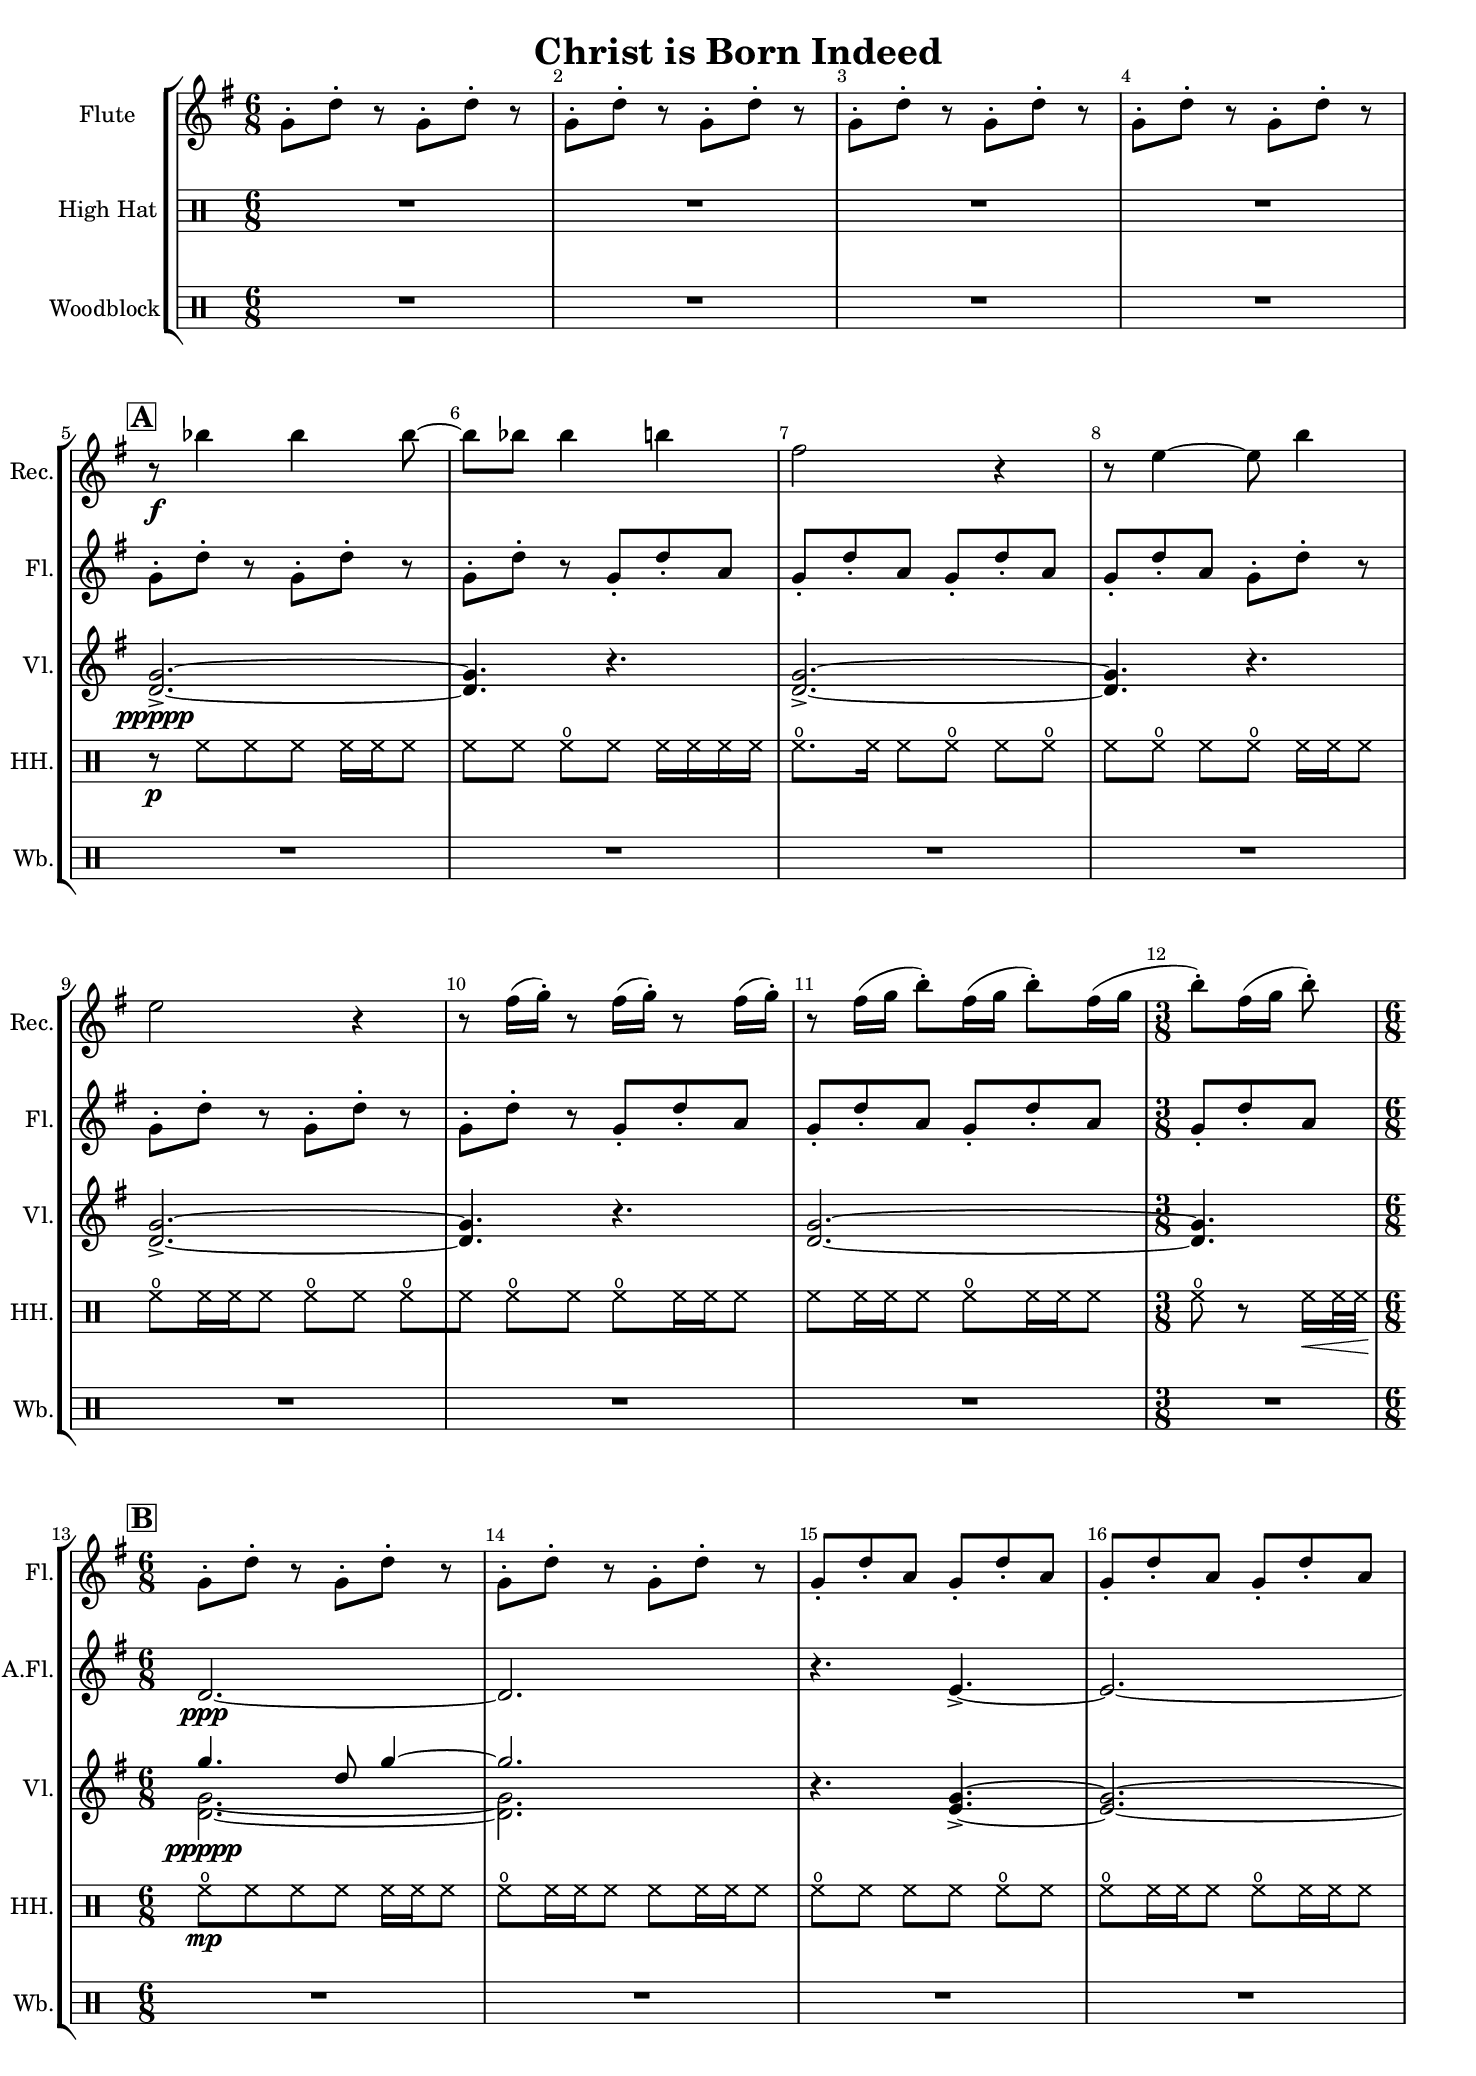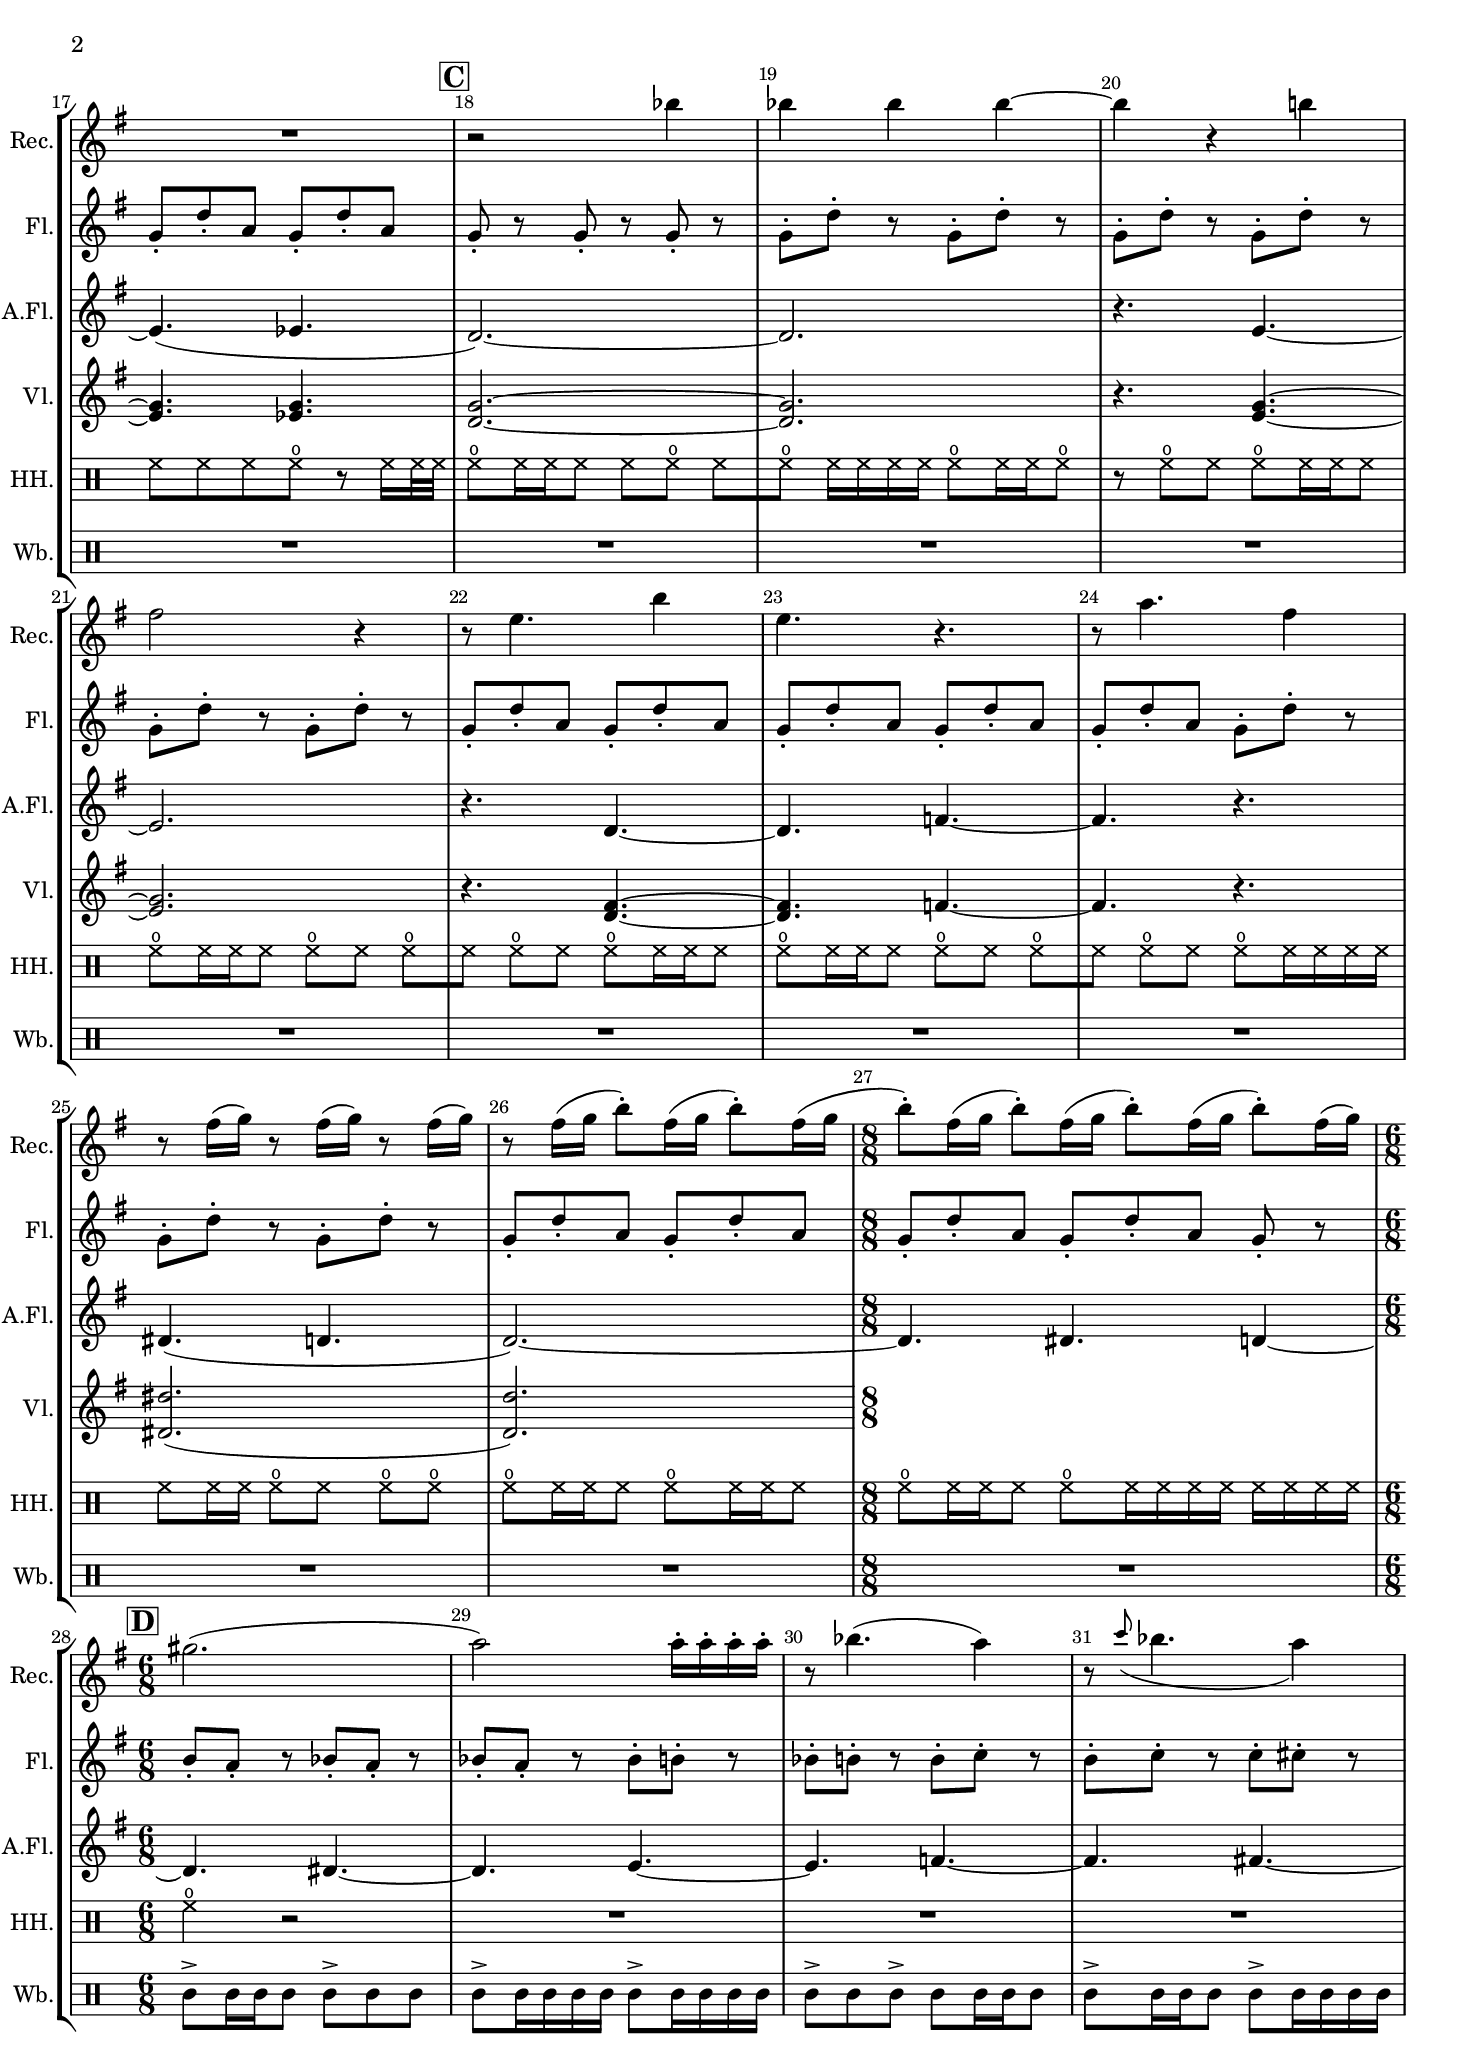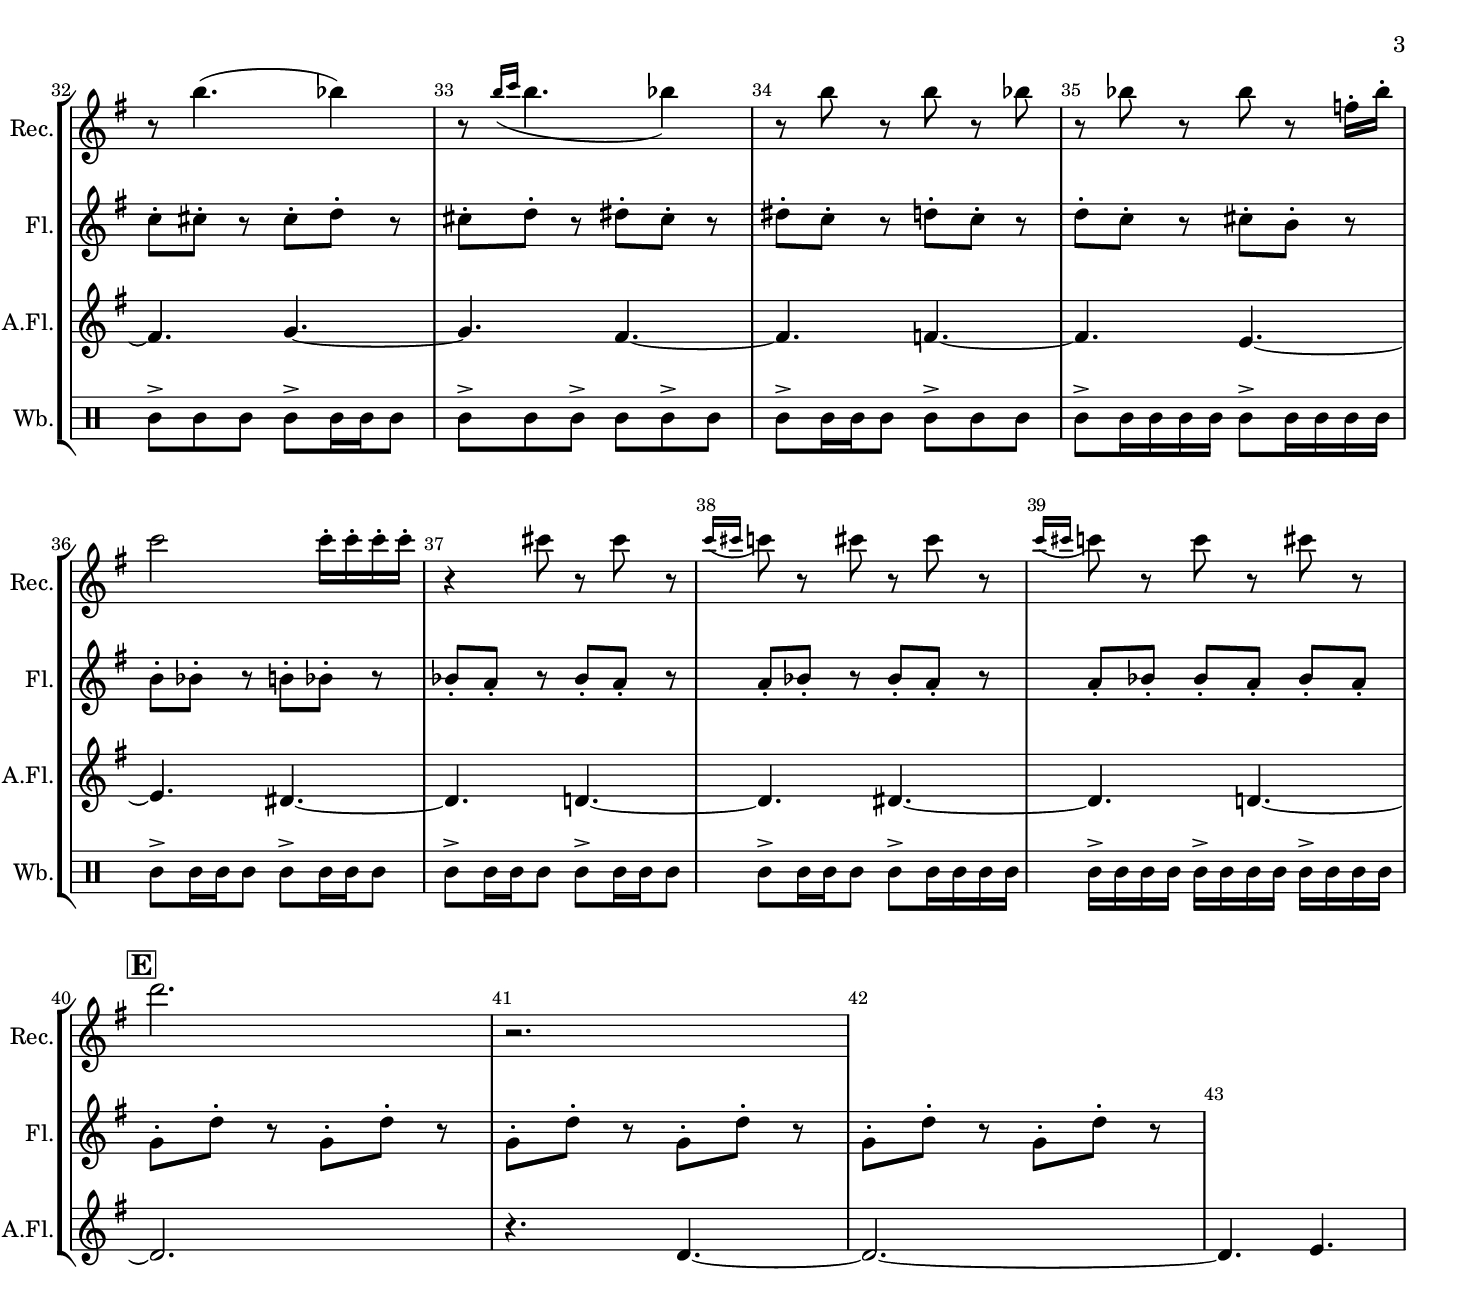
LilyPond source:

\version "2.20.0"  % necessary for upgrading to future LilyPond versions.

#(set-default-paper-size "b4")

\header{
  title = "Christ is Born Indeed"
}

\score {
  \layout {
    \context {
      \RemoveEmptyStaffContext
      \override VerticalAxisGroup.remove-first = ##t
    }
  }

  \midi {
    \tempo 4 = 124
  }

  \new StaffGroup <<
    \new Staff \with {
      instrumentName = "Recorder"
      shortInstrumentName = "Rec."
      midiInstrument = #"recorder"
    } \relative c''' {
      \override Score.BarNumber.break-visibility = ##(#f #t #t)
      \set Score.markFormatter = #format-mark-box-alphabet

      \key g \major
      \clef treble
      \time 6/8
      \repeat unfold 4 { R2. }
      \break

      % 5 // A
      \mark \default
      r8\f bes4 bes bes8~
      bes8 bes8 bes4 b4
      fis2 r4
      r8 e4~ e8 b'4
      \break
      
      % 9
      e,2 r4
      \repeat unfold 3 { r8 fis16( g-.) }
      r8 fis16([ g] b8-.[) fis16( g] b8-.[) fis16( g]
      \time 3/8
      b8-.)[ fis16( g] b8-.)
      \break
      
      % 13 // B
      \mark \default
      \time 6/8
      \repeat unfold 5 { R2. }

      % 18 // C
      \mark \default
      r2 bes4
      % 19
      bes4 bes bes~
      % 20
      bes4 r b
      % 21
      fis2 r4
      % 22
      r8 e4. b'4
      % 23
      e,4. r4.
      % 24
      r8 a4. fis4
      \break

      % 25
      \repeat unfold 3 { r8 fis16([ g]) }
      % 26
      r8 fis16([ g] b8-.[) fis16( g] b8-.[) fis16( g]
      % 27
      \time 8/8
      b8-.[) fis16( g] b8-.[) fis16( g] b8-.[) fis16( g] b8-.[) fis16( g])
      \break

      % 28 // D
      \mark \default
      \time 6/8
      gis2.(
      % 29
      a2) a16-. a-. a-. a-.
      % 30
      r8 bes4.( a4)
      % 31
      r8 \grace c8( bes4. a4)
      \break
      
      % 32
      r8 b4.( bes4)
      % 33
      r8 \grace { b16( c } b4. bes4)
      % 34
      r8 b r b8 r bes
      % 35
      r bes r bes r f16-. bes-.
      \break

      % 36
      c2 c16-. c-. c-. c-.
      % 37
      r4 cis8 r cis r
      % 38
      \grace { c16( cis } c8) r cis8 r cis r
      % 39
      \grace { c16( cis } c8) r c r cis r
      \break
      
      % 40 // E
      \mark \default
      d2.
      r2.
    } 
    % End Recorder

    \new Staff \with {
      instrumentName = "Flute"
      shortInstrumentName = "Fl."
      midiInstrument = #"flute"
    } \relative c'' {
      \key g \major
      \clef treble
      \time 6/8
      \repeat unfold 11 { g8-.[ d'-.] r }
      \repeat unfold 4 { g,-. d'-. a }
      % 9
      \repeat unfold 4 { g-.[ d'-.] r }
      \repeat unfold 4 { g,-. d'-. a }

      % 13 // B
      \repeat unfold 4 { g-.[ d'-.] r }
      \repeat unfold 6 { g,-. d'-. a }
      g8-. r g-. r g-. r
      \repeat unfold 6 { g-.[ d'-.] r }
      \repeat unfold 5 { g,-. d'-. a }
      \repeat unfold 3 { g-.[ d'-.] r }
      % 26
      \repeat unfold 4 { g,-.[ d'-. a] }
      g-. r 
      \break

      % 28 // D
      b8-. a-. r bes-. a-. r
      % 29
      bes-. a-. r bes-. b-. r
      % 30
      bes-. b-. r b-. c-. r 
      % 21
      b-. c-. r c-. cis-. r
      % 32
      c-. cis-. r cis-. d-. r
      % 33
      cis-. d-. r dis-. cis-. r
      % 34
      dis-. c-. r d-. c-. r
      % 35
      d-. c-. r cis-. b-. r
      \break
      
      % 36
      b-. bes-. r b-. bes-. r
      % 37
      bes-. a-. r bes-. a-. r
      % 38
      a8-. bes-. r bes-. a-. r
      % 39
      a8-.[ bes-.] bes8-.[ a-.] bes8-.[ a-.]

      % 40 // E
      \repeat unfold 6 { g8-.[ d'-.] r }
    }
    % End Flute

    \new Staff \with {
      instrumentName = "Alto Flute"
      shortInstrumentName = "A.Fl."
      midiInstrument = #"flute"
    } \relative c' {
      \key g \major
      R1 * 6/8 * 11
      % 12
      R1 * 3/8
      
      % 13 // B
      \time 6/8
      d2.~\ppp
      d
      % 15
      r4. e4.->~
      e2.~

      % 17
      e4.( ees
      % 18 // C
      d2.)~
      % 19
      d2.
      % 20
      r4. e~
      
      % 21
      e2.
      % 22
      r4. d4.~
      % 23
      d4. f~
      % 24
      f4. r

      % 25
      dis4.( d
      d2.)~

      % 27
      \time 8/8
      d4. dis4. d4~

      % 28 // D
      d4. dis~
      % 29
      dis4. e~
      % 30
      e f~
      % 31
      f fis~

      % 32
      fis g~
      g fis~
      fis f~
      f e~

      % 36
      e dis~
      dis d~
      d dis~
      dis d~

      % 40 // E
      d2.
      r4. d~
      d2.~
      d4. e
    }

    \new Staff \with {
      instrumentName = "Violin"
      shortInstrumentName = "Vl."
      midiInstrument = #"violin"
    } \relative c'' {
      \key g \major
      \repeat unfold 4 { R2. }
      % 5 // A
      <g d>2.->\ppppp~
      <g d>4. r
      <g d>2.->~
      <g d>4. r
      % 9
      <g d>2.->~
      <g d>4. r
      <g d>2.~
      % 12
      \time 3/8
      <g d>4.

      % 13 // B
      <<
        \relative {
          \stemUp g''4.\ppppp d8 g4~
          % 14
          g2.
        }
        \\
        \relative {
          <g' d>2._~
          % 14
          <g d>2.
        }
      >>
      % 15
      r4.
      <g e>->~
      <g e>2.~
      \break

      % 17
      <g e>4. <g ees>4.
      % 18 // C
      <g d>2.~
      % 19
      <g d>2.

      % 20
      r4. <g e>~
      % 21
      <g e>2.
      % 22
      r4. <fis d>4.~
      % 23
      <fis d> <f>~
      % 24
      <f> r
      % 25
      <dis' dis,>2.(
      % 26
      <d d,>)
    }
    % End Violin

    \new DrumStaff \with {
      instrumentName = "High Hat"
      shortInstrumentName = "HH."
    } \drummode {
      \repeat unfold 4 { R2. }
      % 5 // A
      r8\p hihat8[ hh hh] hh16 hh hh8
      % 6
      hh8[ hh8] openhihat[ hh] hh16[ hh hh hh]
      % 7
      openhihat8.[ hh16] hh8[ openhihat]
      \repeat unfold 3 { hh[ openhihat] }
      hh16 hh hh8
      % 9
      openhihat8[ hh16 hh hh8] openhihat[ hh] openhihat[
      % 10
      hh8] openhihat[ hh8] openhihat[ hh16 hh hh8]
      % 11
      hh[ hh16 hh hh8] openhihat[ hh16 hh16 hh8]
      % 12
      openhihat r8 hh16\< hh32 hh\!

      % 13 // B
      openhihat8[\mp hh8 hh hh ] hh16 hh hh8
      
      % 14
      openhihat8[ hh16 hh hh8] hh[ hh16 hh hh8]
      % 15
      openhihat[ hh] hh[ hh] openhihat[ hh]
      % 16
      openhihat[ hh16 hh hh8] openhihat8[ hh16 hh hh8]
      % 17
      hh[ hh hh openhihat] r8 hh16 hh32 hh

      % 18 // C
      openhihat8[ hh16 hh hh8] hh[ openhihat] hh[ openhihat]
      % 19
      hh16[ hh hh hh] openhihat8[ hh16 hh openhihat8]
      % 20
      r8 openhihat[ hh] openhihat[ hh16 hh hh8]
      % 21
      openhihat8[ hh16 hh hh8] openhihat[ hh] openhihat[
      % 22
      hh] openhihat[ hh] openhihat[ hh16 hh hh8]
      % 23
      openhihat8[ hh16 hh hh8] openhihat[ hh] openhihat[
      % 24
      hh] openhihat[ hh] openhihat[ hh16 hh16 hh16 hh16]
      % 25
      hh8[ hh16 hh] openhihat8[ hh] openhihat openhihat
      % 26
      openhihat[ hh16 hh hh8] openhihat[ hh16 hh hh8]
      % 27
      openhihat[ hh16 hh hh8] openhihat[ hh16 hh hh hh] hh[ hh hh hh]
      \break

      % 28 // D
      openhihat4 r2
      % 29
      R1 * 6/8 * 3
    }
    % End Hi Hat
    
    \new DrumStaff \with {
      instrumentName = "Woodblock"
      shortInstrumentName = "Wb."
    } \drummode {
      R1 * 6/8 * 11
      % 12
      R1 * 3/8
      
      % 13 // B
      R1 * 6/8 * 14

      % 27
      R1 * 8/8
      % 28
      wbl8->[ wbl16 wbl wbl8] wbl-> wbl wbl
      % 29
      wbl->[ wbl16 wbl wbl wbl] wbl8-> wbl16 wbl wbl wbl
      % 30
      wbl8->[ wbl wbl->] wbl[ wbl16 wbl16 wbl8]
      % 31
      wbl->[ wbl16 wbl wbl8] wbl->[ wbl16 wbl wbl wbl]
      \break

      % 32
      wbl8->[ wbl wbl] wbl->[ wbl16 wbl wbl8]
      % 33
      wbl8->[ wbl wbl->] wbl[ wbl-> wbl]
      % 34
      wbl8->[ wbl16 wbl wbl8] wbl->[ wbl wbl]
      % 35
      wbl8->[ wbl16 wbl wbl wbl] wbl8->[ wbl16 wbl wbl wbl]
      \break

      % 36
      \repeat unfold 5 { wbl8->[ wbl16 wbl wbl8] }
      wbl8->[ wbl16 wbl wbl wbl]
      % 39
      wbl16[-> wbl wbl wbl] wbl->[ wbl wbl wbl] wbl[-> wbl wbl wbl]
    }
    % End Toms
  >>
}